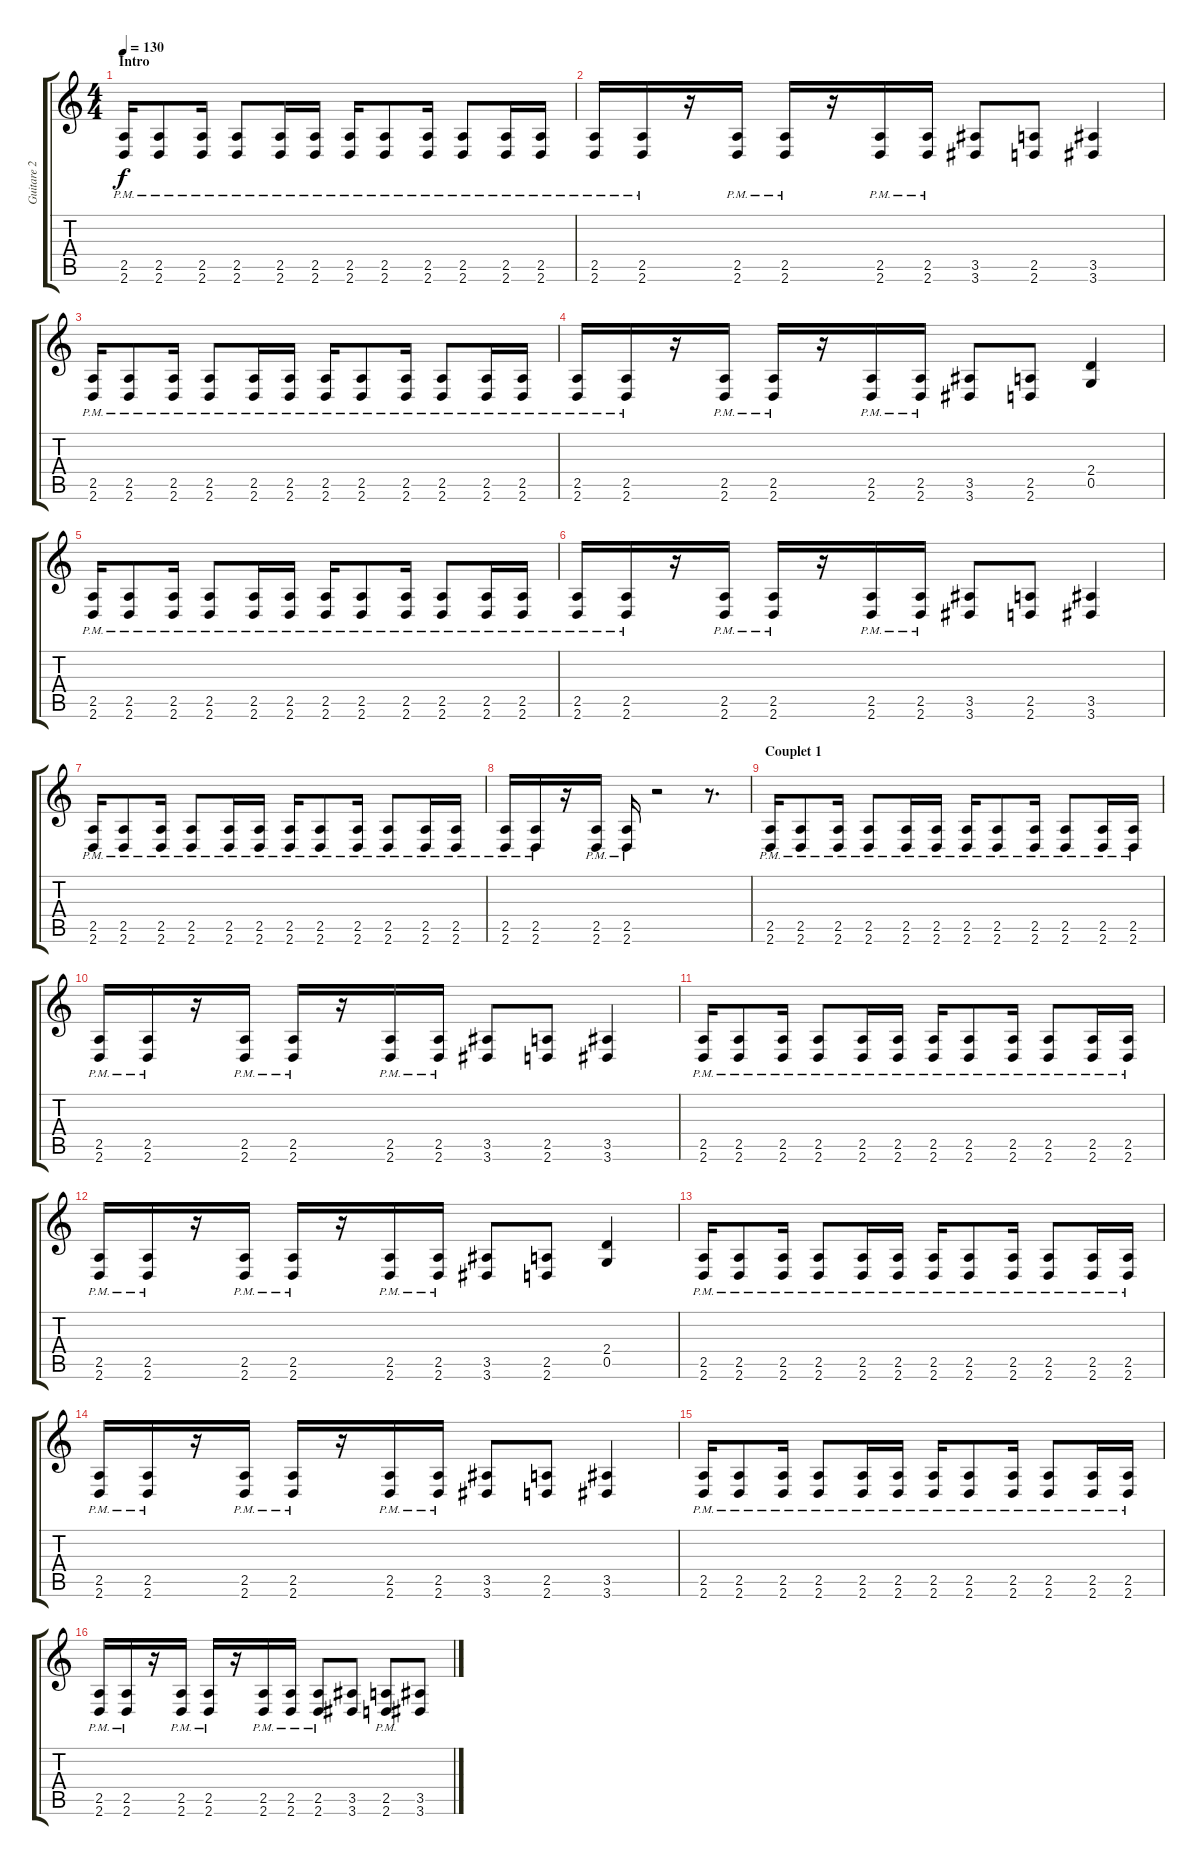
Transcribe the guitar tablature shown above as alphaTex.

\track ("Guitare 2" "Guitare 2") {instrument distortionguitar}
\staff {score tabs}
\tuning (D4 A3 F3 C3 G2 C2) {hide}
\ts (4 4)
\section ("" "Intro")
\tempo 130
\clef g2
\ks c
(2.5{pm} 2.6{pm}).16{dy f instrument distortionguitar} (2.5{pm} 2.6{pm}).8 (2.5{pm} 2.6{pm}).16 (2.5{pm} 2.6{pm}).8 (2.5{pm} 2.6{pm}).16 (2.5{pm} 2.6{pm}).16 (2.5{pm} 2.6{pm}).16 (2.5{pm} 2.6{pm}).8 (2.5{pm} 2.6{pm}).16 (2.5{pm} 2.6{pm}).8 (2.5{pm} 2.6{pm}).16 (2.5{pm} 2.6{pm}).16 |
(2.5{pm} 2.6{pm}).16 (2.5{pm} 2.6{pm}).16 r.16 (2.5{pm} 2.6{pm}).16 (2.5{pm} 2.6{pm}).16 r.16 (2.5{pm} 2.6{pm}).16 (2.5{pm} 2.6{pm}).16 (3.5 3.6).8 (2.5 2.6).8 (3.5 3.6).4 |
(2.5{pm} 2.6{pm}).16 (2.5{pm} 2.6{pm}).8 (2.5{pm} 2.6{pm}).16 (2.5{pm} 2.6{pm}).8 (2.5{pm} 2.6{pm}).16 (2.5{pm} 2.6{pm}).16 (2.5{pm} 2.6{pm}).16 (2.5{pm} 2.6{pm}).8 (2.5{pm} 2.6{pm}).16 (2.5{pm} 2.6{pm}).8 (2.5{pm} 2.6{pm}).16 (2.5{pm} 2.6{pm}).16 |
(2.5{pm} 2.6{pm}).16 (2.5{pm} 2.6{pm}).16 r.16 (2.5{pm} 2.6{pm}).16 (2.5{pm} 2.6{pm}).16 r.16 (2.5{pm} 2.6{pm}).16 (2.5{pm} 2.6{pm}).16 (3.5 3.6).8 (2.5 2.6).8 (2.4 0.5).4 |
(2.5{pm} 2.6{pm}).16 (2.5{pm} 2.6{pm}).8 (2.5{pm} 2.6{pm}).16 (2.5{pm} 2.6{pm}).8 (2.5{pm} 2.6{pm}).16 (2.5{pm} 2.6{pm}).16 (2.5{pm} 2.6{pm}).16 (2.5{pm} 2.6{pm}).8 (2.5{pm} 2.6{pm}).16 (2.5{pm} 2.6{pm}).8 (2.5{pm} 2.6{pm}).16 (2.5{pm} 2.6{pm}).16 |
(2.5{pm} 2.6{pm}).16 (2.5{pm} 2.6{pm}).16 r.16 (2.5{pm} 2.6{pm}).16 (2.5{pm} 2.6{pm}).16 r.16 (2.5{pm} 2.6{pm}).16 (2.5{pm} 2.6{pm}).16 (3.5 3.6).8 (2.5 2.6).8 (3.5 3.6).4 |
(2.5{pm} 2.6{pm}).16 (2.5{pm} 2.6{pm}).8 (2.5{pm} 2.6{pm}).16 (2.5{pm} 2.6{pm}).8 (2.5{pm} 2.6{pm}).16 (2.5{pm} 2.6{pm}).16 (2.5{pm} 2.6{pm}).16 (2.5{pm} 2.6{pm}).8 (2.5{pm} 2.6{pm}).16 (2.5{pm} 2.6{pm}).8 (2.5{pm} 2.6{pm}).16 (2.5{pm} 2.6{pm}).16 |
\section ("" "")
(2.5{pm} 2.6{pm}).16 (2.5{pm} 2.6{pm}).16 r.16 (2.5{pm} 2.6{pm}).16 (2.5{pm} 2.6{pm}).16 r.2 r.8{d} |
\section ("" "Couplet 1")
(2.5{pm} 2.6{pm}).16 (2.5{pm} 2.6{pm}).8 (2.5{pm} 2.6{pm}).16 (2.5{pm} 2.6{pm}).8 (2.5{pm} 2.6{pm}).16 (2.5{pm} 2.6{pm}).16 (2.5{pm} 2.6{pm}).16 (2.5{pm} 2.6{pm}).8 (2.5{pm} 2.6{pm}).16 (2.5{pm} 2.6{pm}).8 (2.5{pm} 2.6{pm}).16 (2.5{pm} 2.6{pm}).16 |
(2.5{pm} 2.6{pm}).16 (2.5{pm} 2.6{pm}).16 r.16 (2.5{pm} 2.6{pm}).16 (2.5{pm} 2.6{pm}).16 r.16 (2.5{pm} 2.6{pm}).16 (2.5{pm} 2.6{pm}).16 (3.5 3.6).8 (2.5 2.6).8 (3.5 3.6).4 |
(2.5{pm} 2.6{pm}).16 (2.5{pm} 2.6{pm}).8 (2.5{pm} 2.6{pm}).16 (2.5{pm} 2.6{pm}).8 (2.5{pm} 2.6{pm}).16 (2.5{pm} 2.6{pm}).16 (2.5{pm} 2.6{pm}).16 (2.5{pm} 2.6{pm}).8 (2.5{pm} 2.6{pm}).16 (2.5{pm} 2.6{pm}).8 (2.5{pm} 2.6{pm}).16 (2.5{pm} 2.6{pm}).16 |
(2.5{pm} 2.6{pm}).16 (2.5{pm} 2.6{pm}).16 r.16 (2.5{pm} 2.6{pm}).16 (2.5{pm} 2.6{pm}).16 r.16 (2.5{pm} 2.6{pm}).16 (2.5{pm} 2.6{pm}).16 (3.5 3.6).8 (2.5 2.6).8 (2.4 0.5).4 |
(2.5{pm} 2.6{pm}).16 (2.5{pm} 2.6{pm}).8 (2.5{pm} 2.6{pm}).16 (2.5{pm} 2.6{pm}).8 (2.5{pm} 2.6{pm}).16 (2.5{pm} 2.6{pm}).16 (2.5{pm} 2.6{pm}).16 (2.5{pm} 2.6{pm}).8 (2.5{pm} 2.6{pm}).16 (2.5{pm} 2.6{pm}).8 (2.5{pm} 2.6{pm}).16 (2.5{pm} 2.6{pm}).16 |
(2.5{pm} 2.6{pm}).16 (2.5{pm} 2.6{pm}).16 r.16 (2.5{pm} 2.6{pm}).16 (2.5{pm} 2.6{pm}).16 r.16 (2.5{pm} 2.6{pm}).16 (2.5{pm} 2.6{pm}).16 (3.5 3.6).8 (2.5 2.6).8 (3.5 3.6).4 |
(2.5{pm} 2.6{pm}).16 (2.5{pm} 2.6{pm}).8 (2.5{pm} 2.6{pm}).16 (2.5{pm} 2.6{pm}).8 (2.5{pm} 2.6{pm}).16 (2.5{pm} 2.6{pm}).16 (2.5{pm} 2.6{pm}).16 (2.5{pm} 2.6{pm}).8 (2.5{pm} 2.6{pm}).16 (2.5{pm} 2.6{pm}).8 (2.5{pm} 2.6{pm}).16 (2.5{pm} 2.6{pm}).16 |
(2.5{pm} 2.6{pm}).16 (2.5{pm} 2.6{pm}).16 r.16 (2.5{pm} 2.6{pm}).16 (2.5{pm} 2.6{pm}).16 r.16 (2.5{pm} 2.6{pm}).16 (2.5{pm} 2.6{pm}).16 (2.5{pm} 2.6{pm}).8 (3.5 3.6).8 (2.5{pm} 2.6{pm}).8 (3.5 3.6).8
